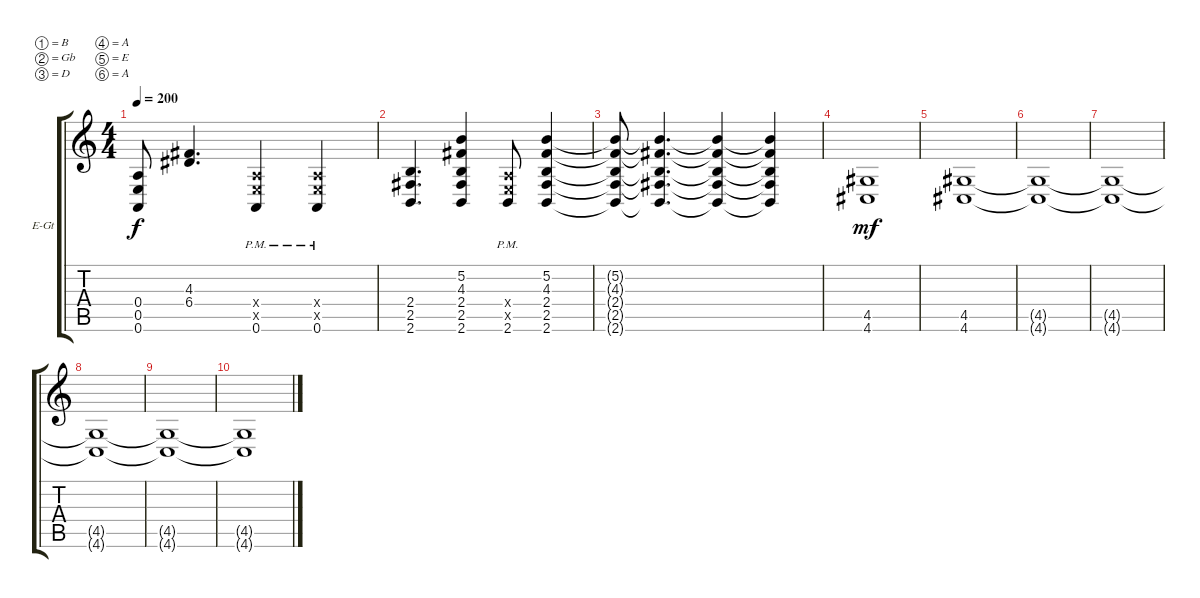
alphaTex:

\bracketExtendMode groupsimilarinstruments
\firstSystemTrackNameOrientation horizontal
\otherSystemsTrackNameOrientation horizontal
\track ("Nevan Motherfucker" "E-Gt") {instrument distortionguitar}
\staff {score tabs}
\tuning (B3 Gb3 D3 A2 E2 A1)
\ts (4 4)
\tempo 200
\clef g2
\ks c
(0.4 0.5 0.6).8{dy f} (4.3 6.4).4{d} (0.4{x} 0.5{x} 0.6{pm}).4 (0.4{x} 0.5{x} 0.6{pm}).4 |
(2.4 2.5 2.6).4{d} (4.3 2.4 2.5 2.6 5.2).4 (0.4{x} 0.5{x} 2.6{pm}).8 (4.3 5.2 2.6 2.5 2.4).4 |
(4.3{t} 5.2{t} 2.6{t} 2.5{t} 2.4{t}).8 (4.3{t} 5.2{t} 2.6{t} 2.5{t} 2.4{t}).4{d} (4.3{t} 5.2{t} 2.6{t} 2.5{t} 2.4{t}).4 (5.2{t} 4.3{t} 2.4{t} 2.5{t} 2.6{t}).4 |
(4.6 4.5).1{dy mf} |
(4.5 4.6).1 |
(4.6{t} 4.5{t}).1 |
(4.5{t} 4.6{t}).1 |
(4.6{t} 4.5{t}).1 |
(4.5{t} 4.6{t}).1 |
(4.5{t} 4.6{t}).1
